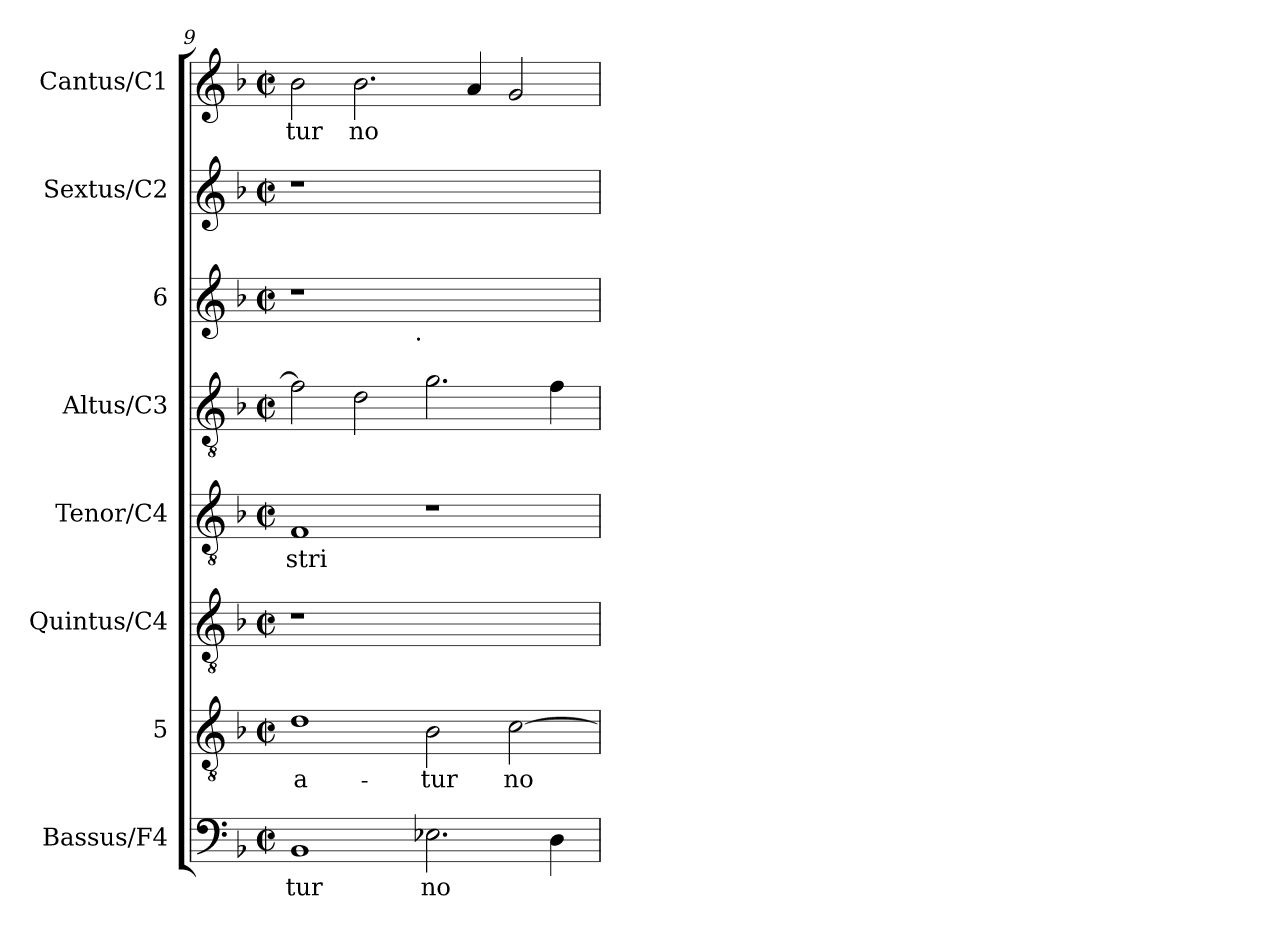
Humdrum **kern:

**kern	**text	**kern	**text	**kern	**kern	**text	**kern	**text	**kern	**kern	**kern	**text
*part8	*part8	*part7	*part7	*part6	*part5	*part5	*part4	*part4	*part3	*part2	*part1	*part1
*staff8	*staff8	*staff7	*staff7	*staff6	*staff5	*staff5	*staff4	*staff4	*staff3	*staff2	*staff1	*staff1
*I"Bassus/F4	*	*I"5	*	*I"Quintus/C4	*I"Tenor/C4	*	*I"Altus/C3	*	*I"6	*I"Sextus/C2	*I"Cantus/C1	*
*I'B	*	*	*	*	*I'T	*	*I'A	*	*	*	*I'C	*
*clefF4	*	*clefGv2	*	*clefGv2	*clefGv2	*	*clefGv2	*	*clefG2	*clefG2	*clefG2	*
*k[b-]	*	*k[b-]	*	*k[b-]	*k[b-]	*	*k[b-]	*	*k[b-]	*k[b-]	*k[b-]	*
*F:	*	*F:	*	*F:	*F:	*	*F:	*	*F:	*F:	*F:	*
*M2/2	*	*M2/2	*	*M2/2	*M2/2	*	*M2/2	*	*M2/2	*M2/2	*M2/2	*
*met(c|)	*	*met(c|)	*	*met(c|)	*met(c|)	*	*met(c|)	*	*met(c|)	*met(c|)	*met(c|)	*
=9	=9	=9	=9	=9	=9	=9	=9	=9	=9	=9	=9	=9
!	!LO:LY:b:cj	!	!LO:LY:b:cj	!	!	!LO:LY:b:cj	!	!LO:LY:b:cj	!	!	!	!LO:LY:b:cj
*	*	*	*	*	*	*	*	*	*^	*	*	*
1BB-	-tur	1d	-a-	1r	1F	-stri	2f\]	--	1r	2ryy	1r	2b-\	-tur
!	!	!	!	!	!	!	!	!LO:LY:b:cj	!	!	!	!	!LO:LY:b:cj
.	.	.	.	.	.	.	2d\	--	.	4...ryy	.	2.b-\	no-
!	!	!	!	!	!	!	!	!	!	!LO:TX:b:t=.	!	!	!
.	.	.	.	.	.	.	.	.	.	1ryy	.	.	.
!	!LO:LY:b:cj	!	!LO:LY:b:cj	!	!	!	!	!LO:LY:b:cj	!	!	!	!	!
2.E-X\	no-	2B-\	-tur	1ryy	1r	.	2.g\	--	1ryy	.	1ryy	.	.
!	!	!	!	!	!	!	!	!	!	!	!	!	!LO:LY:b:cj
.	.	.	.	.	.	.	.	.	.	.	.	4a/	--
!	!	!	!LO:LY:b:cj	!	!	!	!	!	!	!	!	!	!LO:LY:b:cj
.	.	[>2c\	no-	.	.	.	.	.	.	.	.	2g/	--
!	!LO:LY:b:cj	!	!	!	!	!	!	!LO:LY:b:cj	!	!	!	!	!
4D\	--	.	.	.	.	.	4f\	--	.	.	.	.	.
.	.	.	.	.	.	.	.	.	.	32ryy	.	.	.
*	*	*	*	*	*	*	*	*	*v	*v	*	*	*
=	=	=	=	=	=	=	=	=	=	=	=	=
*-	*-	*-	*-	*-	*-	*-	*-	*-	*-	*-	*-	*-
